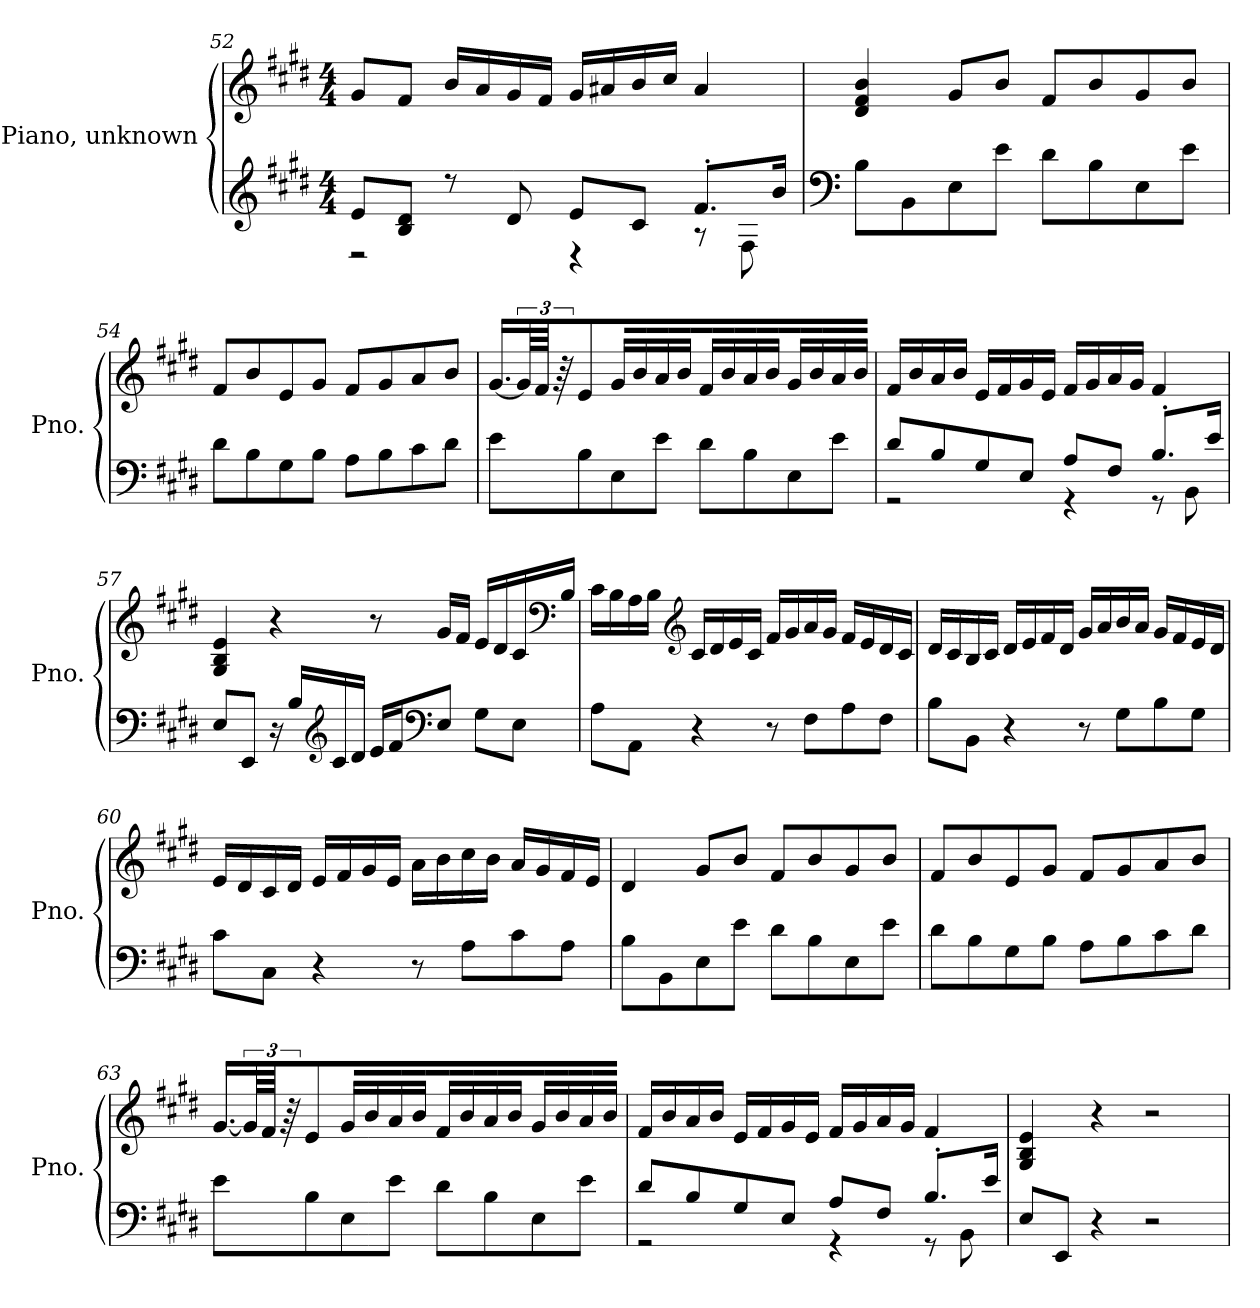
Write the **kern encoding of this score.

**kern	**kern
*part1	*part1
*staff2	*staff1
*I"Piano, unknown	*
*I'Pno.	*
*clefG2	*clefG2
*k[f#c#g#d#]	*k[f#c#g#d#]
*M4/4	*M4/4
=52	=52
*^	*
8e/L	2r	8g#/L
8B/ 8d#/J	.	8f#/J
8r	.	16b/LL
.	.	16a/
8d#/	.	16g#/
.	.	16f#/JJ
8e/L	4r	16g#/LL
.	.	16a#X/
8c#/J	.	16b/
.	.	16cc#/JJ
8.f#'/L	8r	4a#/
.	8F#\	.
16b/Jk	.	.
*v	*v	*
!!LO:LB:g=z
=53	=53
*clefF4	*
8B\L	4d#/ 4f#/ 4b/
8BB\	.
8E\	8g#/L
8e\J	8b/J
8d#\L	8f#/L
8B\	8b/
8E\	8g#/
8e\J	8b/J
=54	=54
8d#\L	8f#/L
8B\	8b/
8G#\	8e/
8B\J	8g#/J
8A\L	8f#/L
8B\	8g#/
8c#\	8a/
8d#\J	8b/J
=55	=55
8e\L	[16.g#/LL
.	96g#/LL]
.	96f#/JJJJ
.	96r
8B\	8e/
8E\	16g#/LL
.	16b/
8e\J	16a/
.	16b/JJ
8d#\L	16f#/LL
.	16b/
8B\	16a/
.	16b/JJ
8E\	16g#/LL
.	16b/
8e\J	16a/
.	16b/JJ
!!LO:PB:g=z
=56	=56
*^	*
8d#/L	2r	16f#/LL
.	.	16b/
8B/	.	16a/
.	.	16b/JJ
8G#/	.	16e/LL
.	.	16f#/
8E/J	.	16g#/
.	.	16e/JJ
8A/L	4r	16f#/LL
.	.	16g#/
8F#/J	.	16a/
.	.	16g#/JJ
8.B'/L	8r	4f#/
.	8BB\	.
16e/Jk	.	.
*v	*v	*
=57	=57
8E/L	4G#/ 4B/ 4e/
8EE/J	.
16r	4r
16B/LL	.
*clefG2	*
16c#/	.
16d#/JJ	.
16e/LL	8r
16f#/J	.
*clefF4	*
8E/J	16g#/LL
.	16f#/JJ
8G#\L	16e/LL
.	16d#/
8E\J	16c#/
*	*clefF4
.	16B/JJ
!!LO:LB:g=z
=58	=58
8A\L	16c#\LL
.	16B\
8AA\J	16A\
.	16B\JJ
*	*clefG2
4r	16c#/LL
.	16d#/
.	16e/
.	16c#/JJ
8r	16f#/LL
.	16g#/
8F#\L	16a/
.	16g#/JJ
8A\	16f#/LL
.	16e/
8F#\J	16d#/
.	16c#/JJ
=59	=59
8B\L	16d#/LL
.	16c#/
8BB\J	16B/
.	16c#/JJ
4r	16d#/LL
.	16e/
.	16f#/
.	16d#/JJ
8r	16g#/LL
.	16a/
8G#\L	16b/
.	16a/JJ
8B\	16g#/LL
.	16f#/
8G#\J	16e/
.	16d#/JJ
!!LO:LB:g=z
=60	=60
8c#\L	16e/LL
.	16d#/
8C#\J	16c#/
.	16d#/JJ
4r	16e/LL
.	16f#/
.	16g#/
.	16e/JJ
8r	16a\LL
.	16b\
8A\L	16cc#\
.	16b\JJ
8c#\	16a/LL
.	16g#/
8A\J	16f#/
.	16e/JJ
=61	=61
8B\L	4d#/
8BB\	.
8E\	8g#/L
8e\J	8b/J
8d#\L	8f#/L
8B\	8b/
8E\	8g#/
8e\J	8b/J
=62	=62
8d#\L	8f#/L
8B\	8b/
8G#\	8e/
8B\J	8g#/J
8A\L	8f#/L
8B\	8g#/
8c#\	8a/
8d#\J	8b/J
!!LO:LB:g=z
=63	=63
8e\L	[16.g#/LL
.	96g#/LL]
.	96f#/JJJJ
.	96r
8B\	8e/
8E\	16g#/LL
.	16b/
8e\J	16a/
.	16b/JJ
8d#\L	16f#/LL
.	16b/
8B\	16a/
.	16b/JJ
8E\	16g#/LL
.	16b/
8e\J	16a/
.	16b/JJ
=64	=64
*^	*
8d#/L	2r	16f#/LL
.	.	16b/
8B/	.	16a/
.	.	16b/JJ
8G#/	.	16e/LL
.	.	16f#/
8E/J	.	16g#/
.	.	16e/JJ
8A/L	4r	16f#/LL
.	.	16g#/
8F#/J	.	16a/
.	.	16g#/JJ
8.B'/L	8r	4f#/
.	8BB\	.
16e/Jk	.	.
*v	*v	*
=65	=65
8E/L	4G#/ 4B/ 4e/
8EE/J	.
4r	4r
2r	2r
=	=
*-	*-
